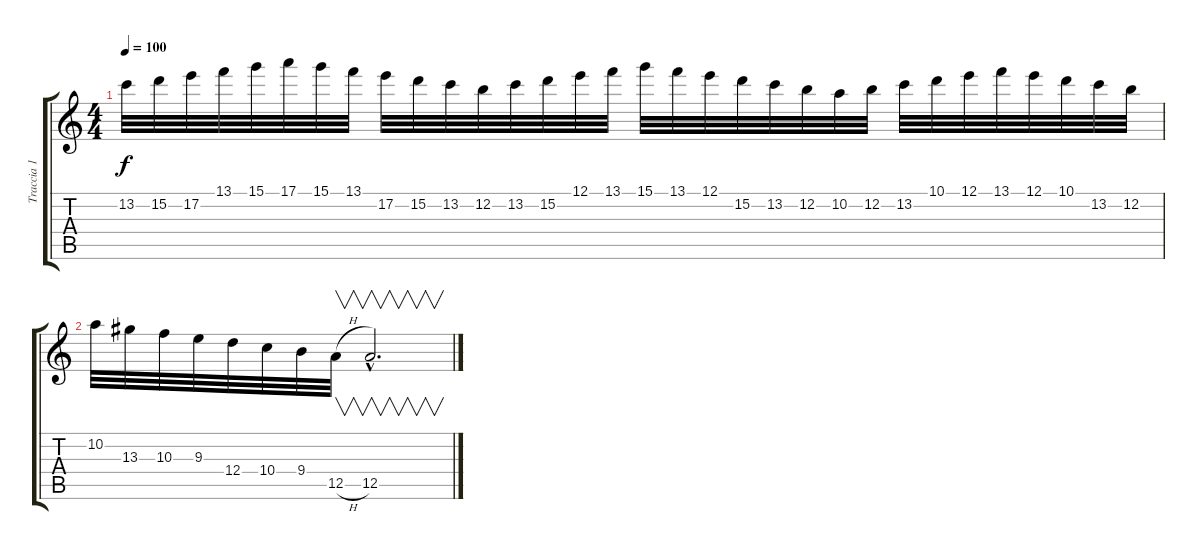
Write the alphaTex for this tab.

\track ("Traccia 1" "Traccia 1") {instrument distortionguitar}
\staff {score tabs}
\tuning (E4 B3 G3 D3 A2 E2) {hide}
\ts (4 4)
\tempo 100
\clef g2
\ks c
13.2.32{dy f instrument distortionguitar} 15.2.32 17.2.32 13.1.32 15.1.32 17.1.32 15.1.32 13.1.32 17.2.32 15.2.32 13.2.32 12.2.32 13.2.32 15.2.32 12.1.32 13.1.32 15.1.32 13.1.32 12.1.32 15.2.32 13.2.32 12.2.32 10.2.32 12.2.32 13.2.32 10.1.32 12.1.32 13.1.32 12.1.32 10.1.32 13.2.32 12.2.32 |
10.2.32 13.3.32 10.3.32 9.3.32 12.4.32 10.4.32 9.4.32 12.5{h}.32{v} 12.5{hac}.2{v d}
